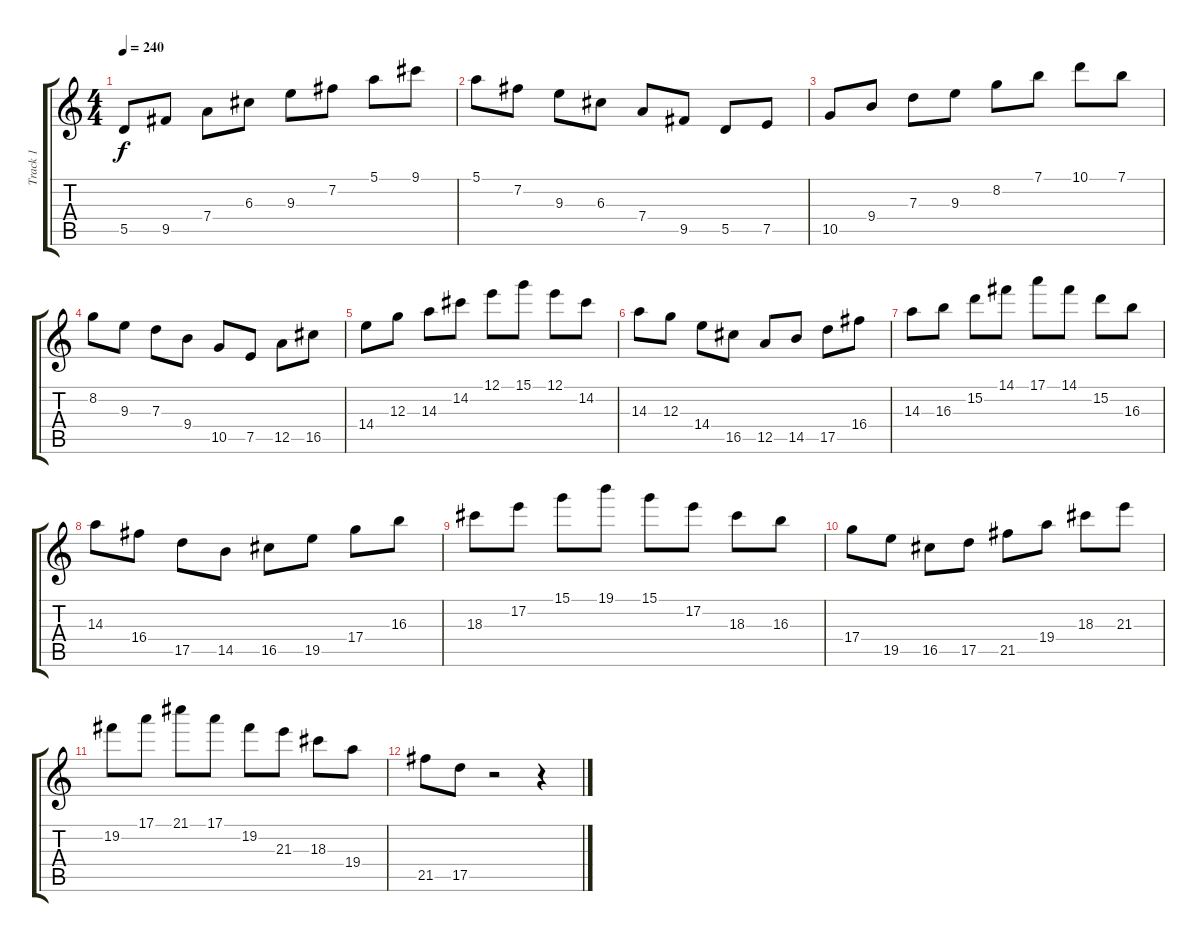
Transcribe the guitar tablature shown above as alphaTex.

\track ("Track 1" "Track 1") {instrument electricguitarjazz}
\staff {score tabs}
\tuning (E4 B3 G3 D3 A2 E2) {hide}
\ts (4 4)
\tempo 240
\clef g2
\ks c
5.5.8{dy f instrument overdrivenguitar} 9.5.8 7.4.8 6.3.8 9.3.8 7.2.8 5.1.8 9.1.8 |
5.1.8 7.2.8 9.3.8 6.3.8 7.4.8 9.5.8 5.5.8 7.5.8 |
10.5.8 9.4.8 7.3.8 9.3.8 8.2.8 7.1.8 10.1.8 7.1.8 |
8.2.8 9.3.8 7.3.8 9.4.8 10.5.8 7.5.8 12.5.8 16.5.8 |
14.4.8 12.3.8 14.3.8 14.2.8 12.1.8 15.1.8 12.1.8 14.2.8 |
14.3.8 12.3.8 14.4.8 16.5.8 12.5.8 14.5.8 17.5.8 16.4.8 |
14.3.8 16.3.8 15.2.8 14.1.8 17.1.8 14.1.8 15.2.8 16.3.8 |
14.3.8 16.4.8 17.5.8 14.5.8 16.5.8 19.5.8 17.4.8 16.3.8 |
18.3.8 17.2.8 15.1.8 19.1.8 15.1.8 17.2.8 18.3.8 16.3.8 |
17.4.8 19.5.8 16.5.8 17.5.8 21.5.8 19.4.8 18.3.8 21.3.8 |
19.2.8 17.1.8 21.1.8 17.1.8 19.2.8 21.3.8 18.3.8 19.4.8 |
21.5.8 17.5.8 r.2 r.4
